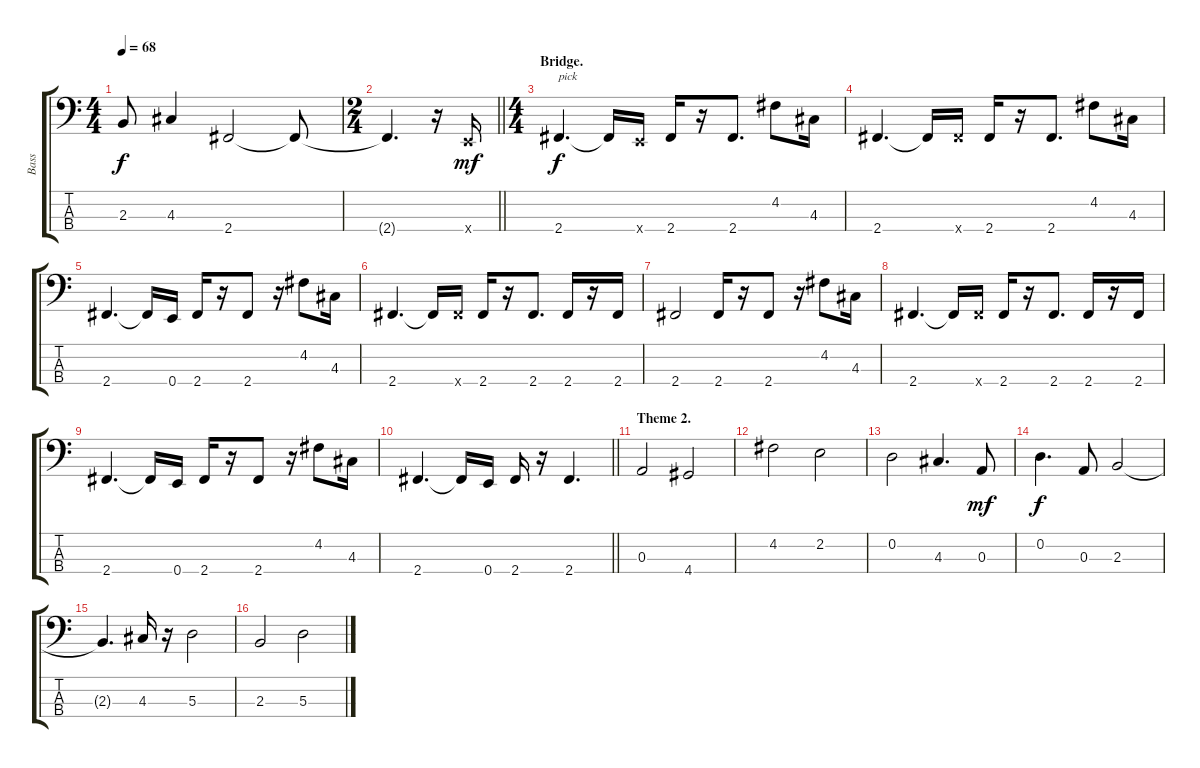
\track ("Bass" "Bass") {instrument electricbassfinger}
\staff {score tabs}
\tuning (G2 D2 A1 E1) {hide}
\ts (4 4)
\tempo 68
\clef f4
\ks c
2.3.8{dy f} 4.3.4 2.4.2 2.4{t}.8 |
\ts (2 4)
\barLineRight lightlight
2.4{t}.4{d} r.16 0.4{x}.16{dy mf} |
\ts (4 4)
\section ("" "Bridge.")
2.4.4{d txt "pick" dy f volume 14} 2.4{t}.16 0.4{x}.16 2.4.16 r.16 2.4.8{d} 4.2.8 4.3.16 |
2.4.4{d} 2.4{t}.16 2.4{x}.16 2.4.16 r.16 2.4.8{d} 4.2.8 4.3.16 |
2.4.4{d} 2.4{t}.16 0.4.16 2.4.16 r.16 2.4.8 r.16 4.2.8 4.3.16 |
2.4.4{d} 2.4{t}.16 2.4{x}.16 2.4.16 r.16 2.4.8{d} 2.4.16 r.16 2.4.16 |
2.4.2 2.4.16 r.16 2.4.8 r.16 4.2.8 4.3.16 |
2.4.4{d} 2.4{t}.16 2.4{x}.16 2.4.16 r.16 2.4.8{d} 2.4.16 r.16 2.4.16 |
2.4.4{d} 2.4{t}.16 0.4.16 2.4.16 r.16 2.4.8 r.16 4.2.8 4.3.16 |
\barLineRight lightlight
2.4.4{d} 2.4{t}.16 0.4.16 2.4.16 r.16 2.4.4{d} |
\section ("" "Theme 2.")
0.3.2{instrument electricbassfinger} 4.4.2 |
4.2.2 2.2.2 |
0.2.2 4.3.4{d} 0.3.8{dy mf} |
0.2.4{d dy f} 0.3.8 2.3.2 |
2.3{t}.4{d} 4.3.16 r.16 5.3.2 |
2.3.2 5.3.2
